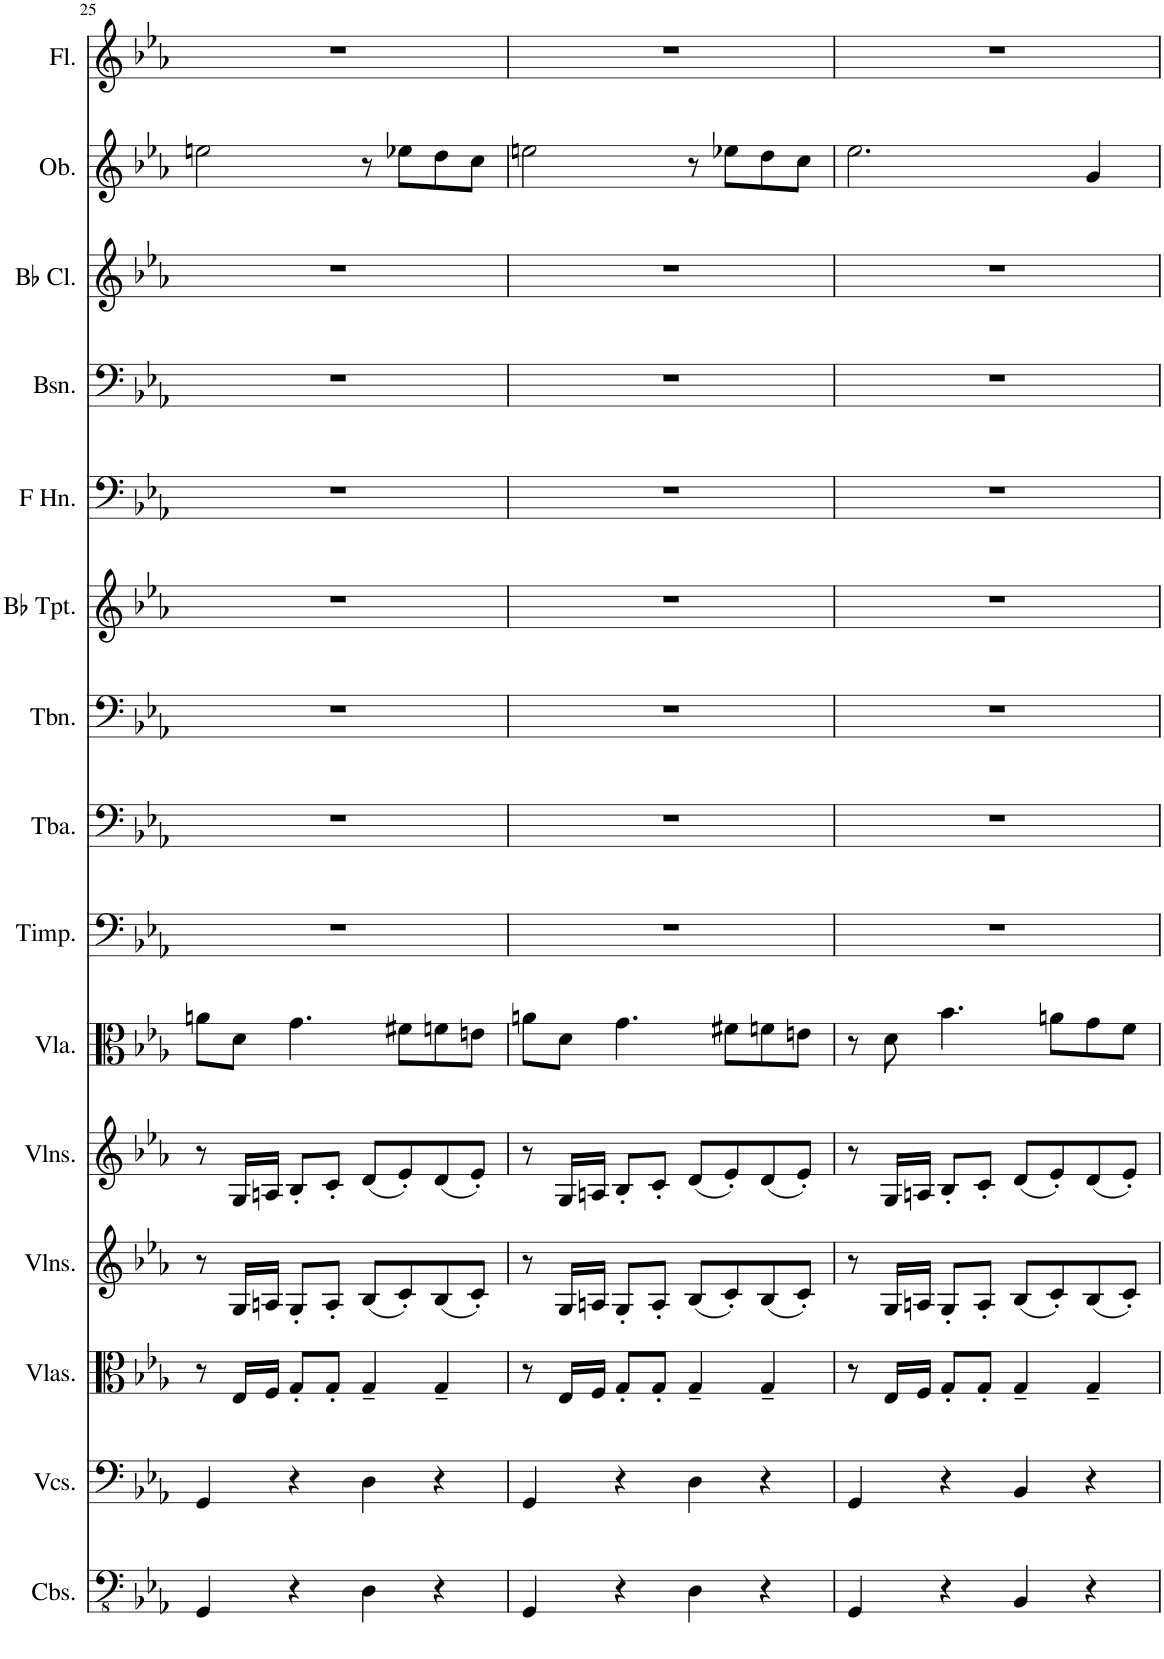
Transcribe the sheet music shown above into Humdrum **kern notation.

**kern	**kern	**kern	**kern	**kern	**kern	**kern	**kern	**kern	**kern	**kern	**kern	**kern	**kern	**kern
*part15	*part14	*part13	*part12	*part11	*part10	*part9	*part8	*part7	*part6	*part5	*part4	*part3	*part2	*part1
*staff15	*staff14	*staff13	*staff12	*staff11	*staff10	*staff9	*staff8	*staff7	*staff6	*staff5	*staff4	*staff3	*staff2	*staff1
*I"Contrabasses	*I"Violoncellos	*I"Violas	*I"Violins	*I"Violins	*I"Viola	*I"Timpani	*I"Tuba	*I"Trombone	*I"Bb Trumpet	*I"Horn in F	*I"Bassoon	*I"Bb Clarinet	*I"Oboe	*I"Flute
*I'Cbs.	*I'Vcs.	*I'Vlas.	*I'Vlns.	*I'Vlns.	*I'Vla.	*I'Timp.	*I'Tba.	*I'Tbn.	*I'Bb Tpt.	*	*I'Bsn.	*I'Bb Cl.	*I'Ob.	*I'Fl.
!!LO:PB:g=z
*clefFv4	*clefF4	*clefC3	*clefG2	*clefG2	*clefC3	*clefF4	*clefF4	*clefF4	*clefG2	*clefF4	*clefF4	*clefG2	*clefG2	*clefG2
*	*	*	*	*	*	*	*	*	*ITrd1c2	*ITrd4c7	*	*ITrd1c2	*	*
*k[b-e-a-]	*k[b-e-a-]	*k[b-e-a-]	*k[b-e-a-]	*k[b-e-a-]	*k[b-e-a-]	*k[b-e-a-]	*k[b-e-a-]	*k[b-e-a-]	*k[b-e-a-]	*k[b-e-a-]	*k[b-e-a-]	*k[b-e-a-]	*k[b-e-a-]	*k[b-e-a-]
*M4/4	*M4/4	*M4/4	*M4/4	*M4/4	*M4/4	*M4/4	*M4/4	*M4/4	*M4/4	*M4/4	*M4/4	*M4/4	*M4/4	*M4/4
=25	=25	=25	=25	=25	=25	=25	=25	=25	=25	=25	=25	=25	=25	=25
4GGG/	4GG/	8r	8r	8r	8an\L	1r	1r	1r	1r	1r	1r	1r	2een\	1r
.	.	16E-/LL	16G/LL	16G/LL	8d\J	.	.	.	.	.	.	.	.	.
.	.	16F/JJ	16An/JJ	16An/JJ	.	.	.	.	.	.	.	.	.	.
4r	4r	8G'/L	8G'/L	8B-'/L	4.g\	.	.	.	.	.	.	.	.	.
.	.	8G'/J	8A'/J	8c'/J	.	.	.	.	.	.	.	.	.	.
4DD\	4D\	4G~/	(8B-/L	(8d/L	.	.	.	.	.	.	.	.	8r	.
.	.	.	8c'/)	8e-'/)	8f#X\L	.	.	.	.	.	.	.	8ee-X\L	.
4r	4r	4G~/	(8B-/	(8d/	8fn\	.	.	.	.	.	.	.	8dd\	.
.	.	.	8c'/J)	8e-'/J)	8en\J	.	.	.	.	.	.	.	8cc\J	.
=26	=26	=26	=26	=26	=26	=26	=26	=26	=26	=26	=26	=26	=26	=26
4GGG/	4GG/	8r	8r	8r	8an\L	1r	1r	1r	1r	1r	1r	1r	2een\	1r
.	.	16E-/LL	16G/LL	16G/LL	8d\J	.	.	.	.	.	.	.	.	.
.	.	16F/JJ	16An/JJ	16An/JJ	.	.	.	.	.	.	.	.	.	.
4r	4r	8G'/L	8G'/L	8B-'/L	4.g\	.	.	.	.	.	.	.	.	.
.	.	8G'/J	8A'/J	8c'/J	.	.	.	.	.	.	.	.	.	.
4DD\	4D\	4G~/	(8B-/L	(8d/L	.	.	.	.	.	.	.	.	8r	.
.	.	.	8c'/)	8e-'/)	8f#X\L	.	.	.	.	.	.	.	8ee-X\L	.
4r	4r	4G~/	(8B-/	(8d/	8fn\	.	.	.	.	.	.	.	8dd\	.
.	.	.	8c'/J)	8e-'/J)	8en\J	.	.	.	.	.	.	.	8cc\J	.
=27	=27	=27	=27	=27	=27	=27	=27	=27	=27	=27	=27	=27	=27	=27
4GGG/	4GG/	8r	8r	8r	8r	1r	1r	1r	1r	1r	1r	1r	2.ee-\	1r
.	.	16E-/LL	16G/LL	16G/LL	8d\	.	.	.	.	.	.	.	.	.
.	.	16F/JJ	16An/JJ	16An/JJ	.	.	.	.	.	.	.	.	.	.
4r	4r	8G'/L	8G'/L	8B-'/L	4.b-\	.	.	.	.	.	.	.	.	.
.	.	8G'/J	8A'/J	8c'/J	.	.	.	.	.	.	.	.	.	.
4BBB-/	4BB-/	4G~/	(8B-/L	(8d/L	.	.	.	.	.	.	.	.	.	.
.	.	.	8c'/)	8e-'/)	8an\L	.	.	.	.	.	.	.	.	.
4r	4r	4G~/	(8B-/	(8d/	8g\	.	.	.	.	.	.	.	4g/	.
.	.	.	8c'/J)	8e-'/J)	8f\J	.	.	.	.	.	.	.	.	.
=	=	=	=	=	=	=	=	=	=	=	=	=	=	=
*-	*-	*-	*-	*-	*-	*-	*-	*-	*-	*-	*-	*-	*-	*-
